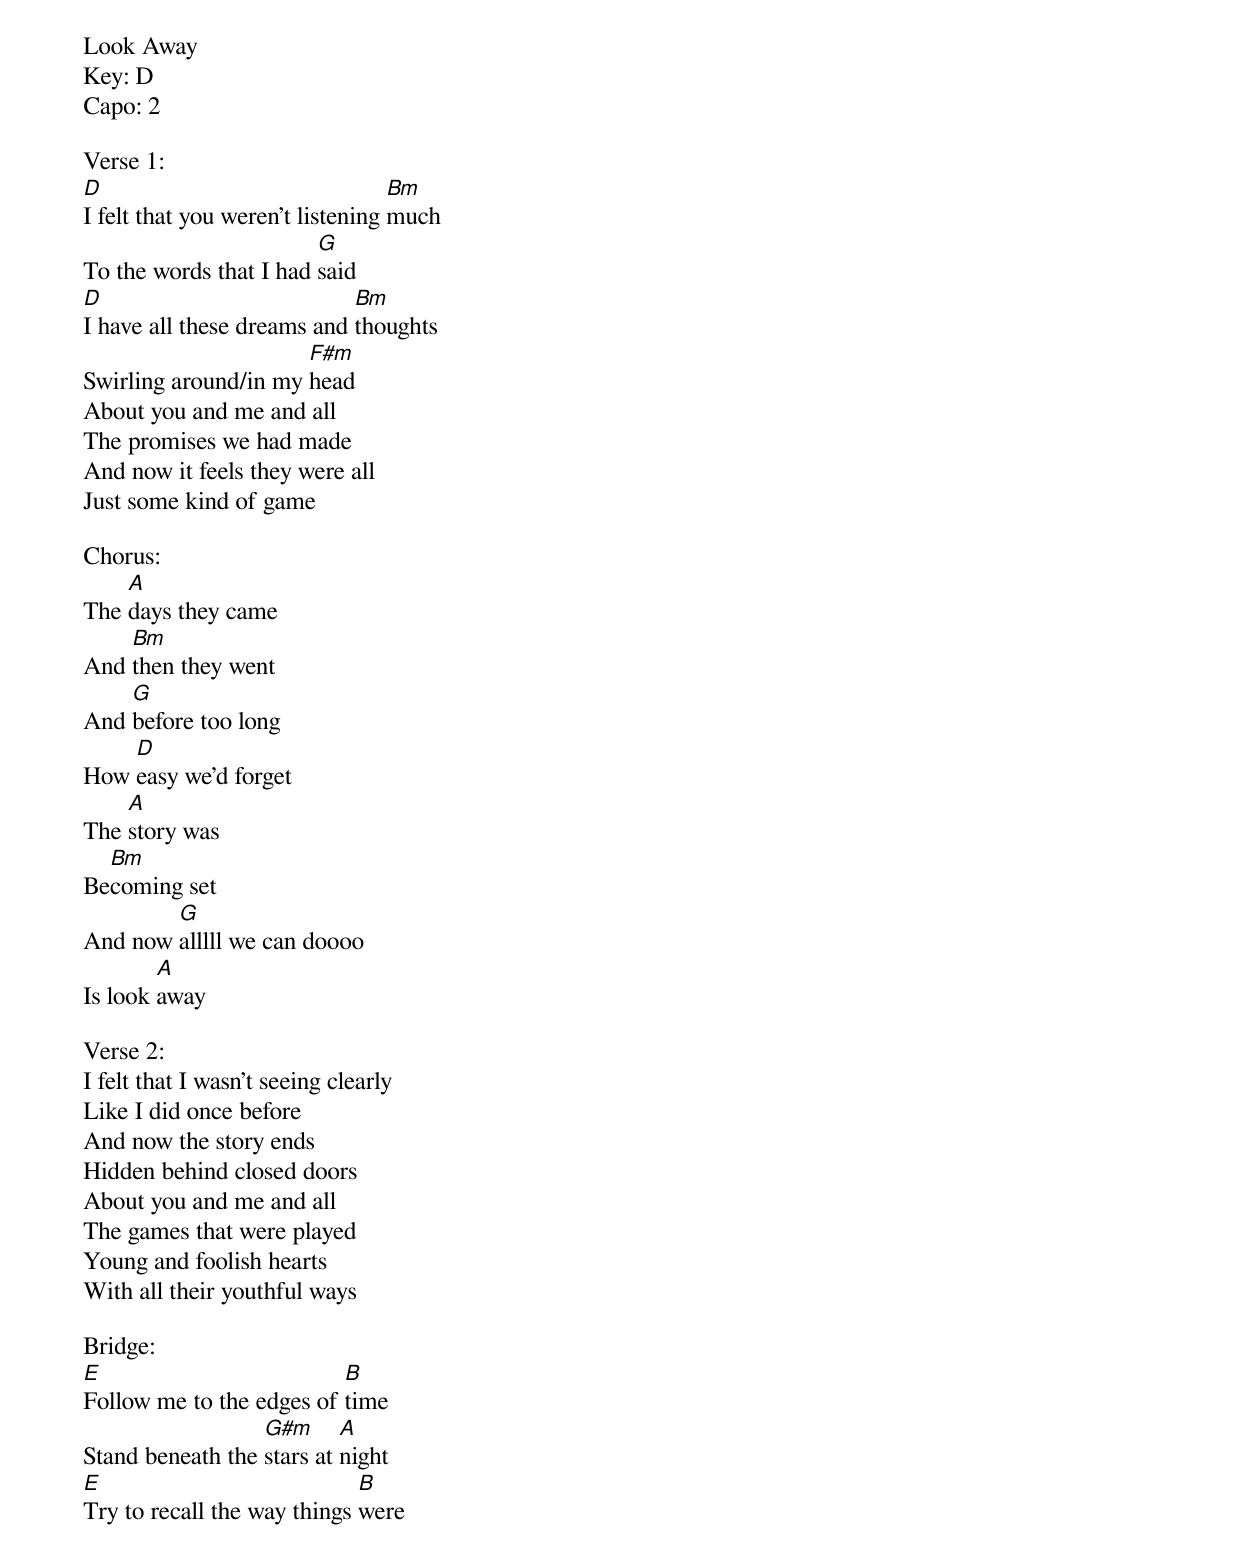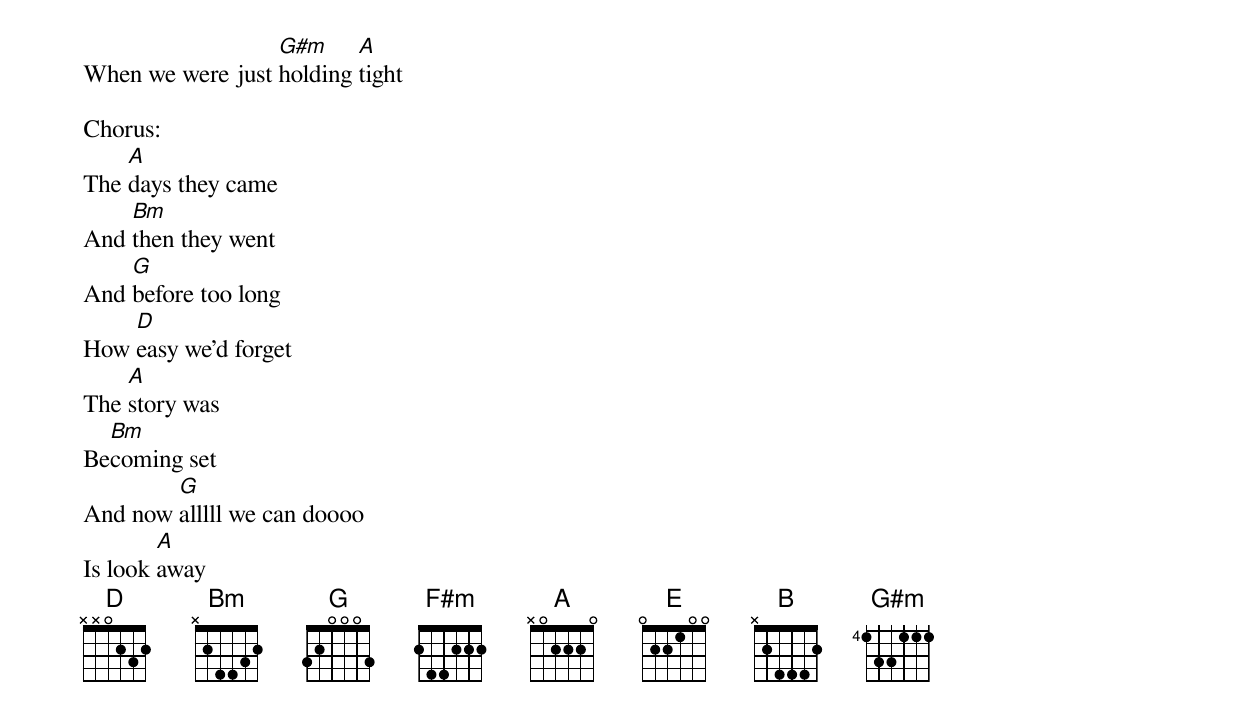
Look Away
Key: D
Capo: 2

Verse 1:
[D]I felt that you weren't listening [Bm]much
To the words that I had [G]said
[D]I have all these dreams and [Bm]thoughts
Swirling around/in my [F#m]head
About you and me and all
The promises we had made
And now it feels they were all
Just some kind of game

Chorus:
The [A]days they came
And [Bm]then they went
And [G]before too long
How [D]easy we’d forget
The [A]story was
Be[Bm]coming set
And now [G]alllll we can doooo
Is look [A]away

Verse 2:
I felt that I wasn’t seeing clearly
Like I did once before
And now the story ends
Hidden behind closed doors
About you and me and all
The games that were played
Young and foolish hearts
With all their youthful ways

Bridge:
[E]Follow me to the edges of [B]time
Stand beneath the [G#m]stars at [A]night
[E]Try to recall the way things [B]were
When we were just [G#m]holding [A]tight

Chorus:
The [A]days they came
And [Bm]then they went
And [G]before too long
How [D]easy we’d forget
The [A]story was
Be[Bm]coming set
And now [G]alllll we can doooo
Is look [A]away
